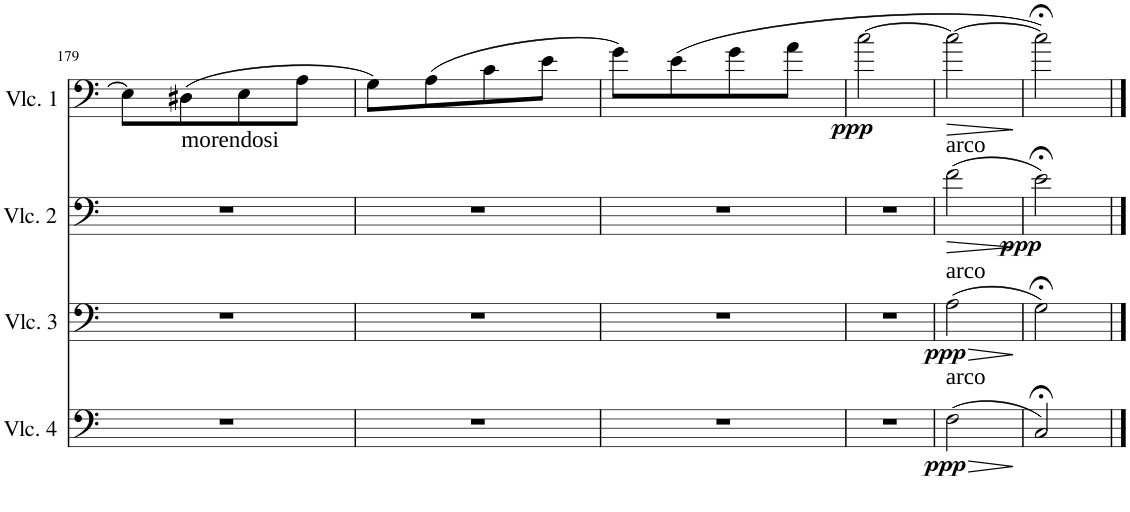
**kern	**dynam	**kern	**dynam	**kern	**dynam	**kern	**dynam
*part4	*part4	*part3	*part3	*part2	*part2	*part1	*part1
*staff4	*staff4	*staff3	*staff3	*staff2	*staff2	*staff1	*staff1
*I"Cello 4	*	*I"Cello 3	*	*I"Cello 2	*	*I"Cello 1	*
!!LO:PB:g=z
*clefF4	*	*clefF4	*	*clefF4	*	*clefF4	*
*k[]	*	*k[]	*	*k[]	*	*k[]	*
*M2/4	*	*M2/4	*	*M2/4	*	*M2/4	*
=179	=179	=179	=179	=179	=179	=179	=179
2r	.	2r	.	2r	.	8E\L]	.
!	!	!	!	!	!	!LO:TX:b:t=morendosi	!
.	.	.	.	.	.	(8D#X\	.
.	.	.	.	.	.	8E\	.
.	.	.	.	.	.	8A\J	.
=180	=180	=180	=180	=180	=180	=180	=180
2r	.	2r	.	2r	.	8G\L)	.
.	.	.	.	.	.	(8A\	.
.	.	.	.	.	.	8c\	.
.	.	.	.	.	.	8e\J	.
=181	=181	=181	=181	=181	=181	=181	=181
2r	.	2r	.	2r	.	8g\L)	.
.	.	.	.	.	.	(8e\	.
.	.	.	.	.	.	8g\	.
.	.	.	.	.	.	8a\J	.
=182	=182	=182	=182	=182	=182	=182	=182
!	!	!	!	!	!LO:DY:b	!	!LO:DY:b
2r	.	2r	.	2r	ppp	[2cc\	ppp
=183	=183	=183	=183	=183	=183	=183	=183
!	!	!	!	!LO:TX:a:t=arco	!	!	!
!	!	!LO:TX:a:t=arco	!	!	!	!	!
!LO:TX:a:t=arco	!	!	!	!	!	!	!
!	!LO:HP:b	!	!LO:HP:b	!	!LO:HP:b	!	!LO:HP:b
!	!LO:DY:n=1:b	!	!LO:DY:n=1:b	!	!	!	!
(2F\	> ppp	(2A\	> ppp	(2f\	>	2cc\_	>
.	]	.	]	.	]	.	]
=184	=184	=184	=184	=184	=184	=184	=184
2C;</)	.	2G;<\)	.	2e;<\)	.	2cc;<\])	.
==	==	==	==	==	==	==	==
*-	*-	*-	*-	*-	*-	*-	*-
